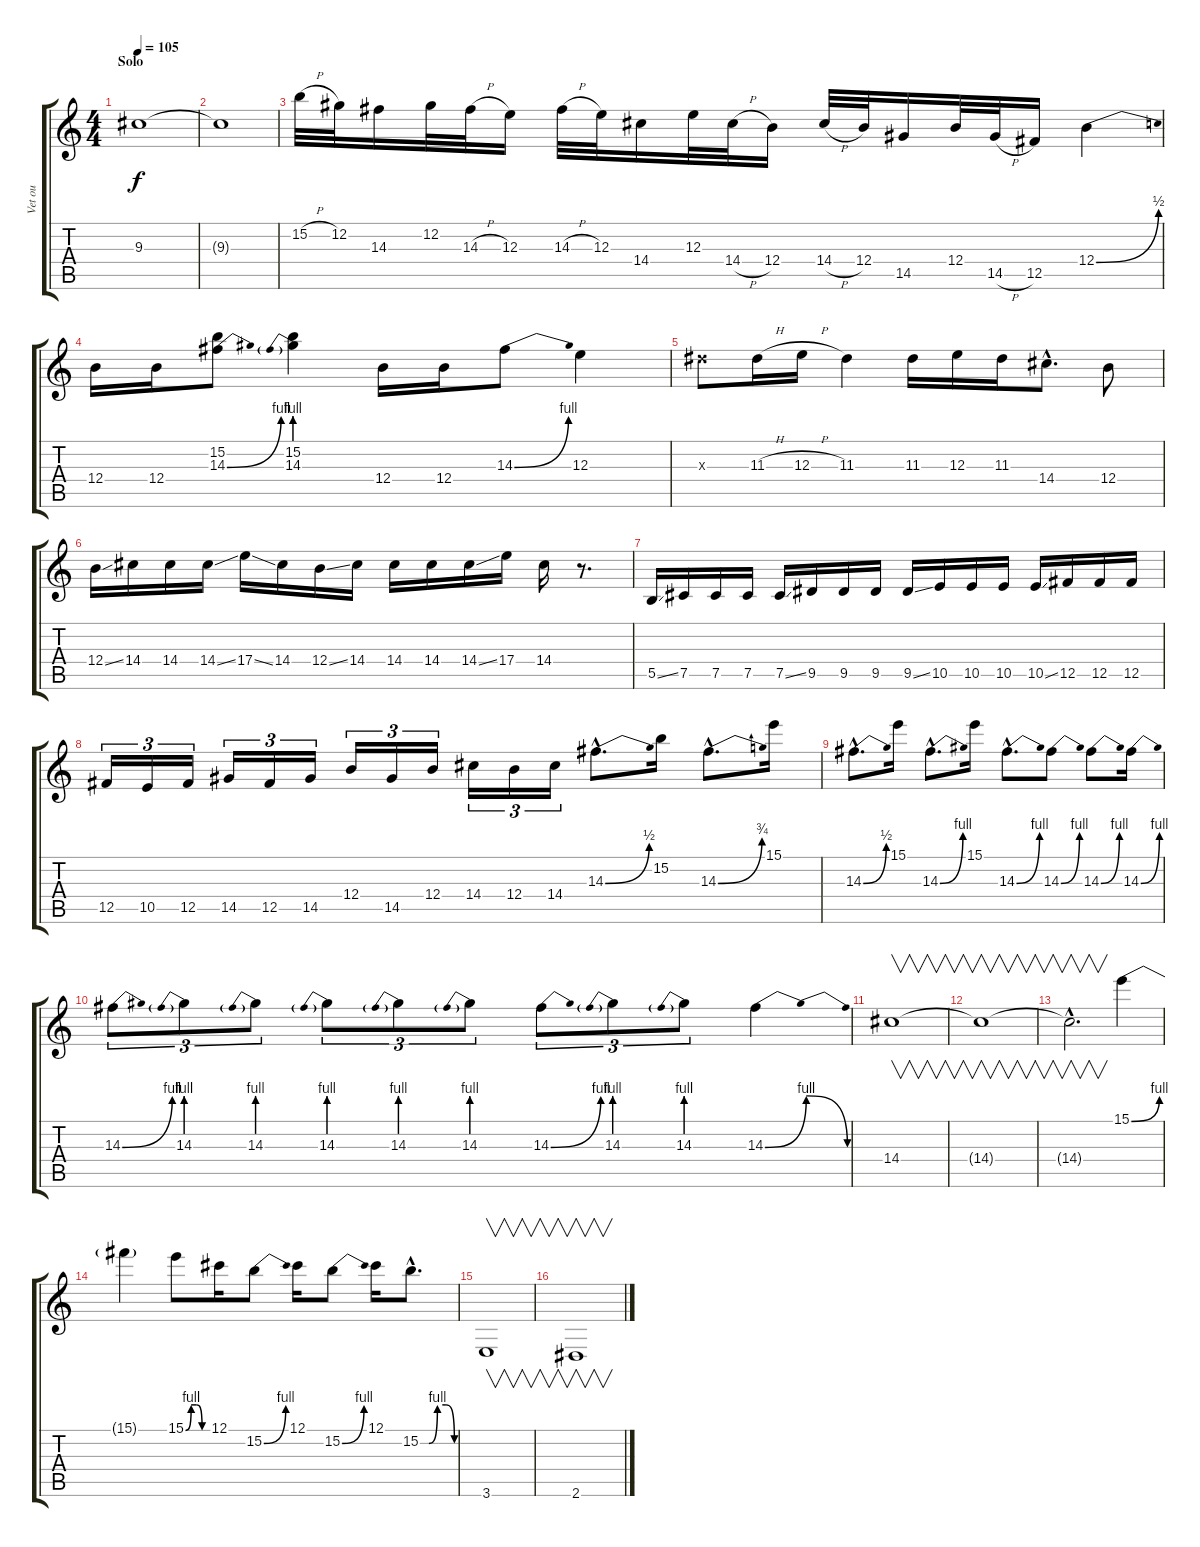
\track ("Vet ou" "Vet ou") {instrument distortionguitar}
\staff {score tabs}
\tuning (Db4 Ab3 E3 B2 Gb2 Db2) {hide}
\ts (4 4)
\section ("" "Solo")
\tempo 105
\clef g2
\ks c
9.3.1{dy f} |
9.3{t}.1 |
15.2{h}.32 12.2.32 14.3.16 12.2.32 14.3{h}.32 12.3.16 14.3{h}.32 12.3.32 14.4.16 12.3.32 14.4{h}.32 12.4.16 14.4{h}.32 12.4.32 14.5.16 12.4.32 14.5{h}.32 12.5.16 12.4{be (bend 0 0 60 2)}.4 |
12.4.16 12.4.16 (15.2 14.3{be (bend 0 0 60 4)}).8 (15.2 14.3{be (prebend 0 4 60 4)}).4 12.4.16 12.4.16 14.3{be (bend 0 0 60 4)}.8 12.3.4 |
11.3{x}.8 11.3{h}.16 12.3{h}.16 11.3.4 11.3.16 12.3.16 11.3.16 14.4{hac}.8{d} 12.4.8 |
12.4{ss}.16 14.4.16 14.4.16 14.4{ss}.16 17.4{ss}.16 14.4.16 12.4{ss}.16 14.4.16 14.4.16 14.4.16 14.4{ss}.16 17.4.16 14.4.16 r.8{d} |
5.5{ss}.16 7.5.16 7.5.16 7.5.16 7.5{ss}.16 9.5.16 9.5.16 9.5.16 9.5{ss}.16 10.5.16 10.5.16 10.5.16 10.5{ss}.16 12.5.16 12.5.16 12.5.16 |
12.5.16{tu (3 2)} 10.5.16{tu (3 2)} 12.5.16{tu (3 2)} 14.5.16{tu (3 2)} 12.5.16{tu (3 2)} 14.5.16{tu (3 2)} 12.4.16{tu (3 2)} 14.5.16{tu (3 2)} 12.4.16{tu (3 2)} 14.4.16{tu (3 2)} 12.4.16{tu (3 2)} 14.4.16{tu (3 2)} 14.3{be (bend 0 0 60 2) hac}.8{d} 15.2.16 14.3{be (bend 0 0 60 3) hac}.8{d} 15.1.16 |
14.3{be (bend 0 0 60 2) hac}.8{d} 15.1.16 14.3{be (bend 0 0 60 4) hac}.8{d} 15.1.16 14.3{be (bend 0 0 60 4) hac}.8{d} 14.3{be (bend 0 0 60 4)}.8 14.3{be (bend 0 0 60 4)}.8 14.3{be (bend 0 0 60 4)}.16 |
14.3{be (bend 0 0 60 4)}.8{tu (3 2)} 14.3{be (prebend 0 4 60 4)}.8{tu (3 2)} 14.3{be (prebend 0 4 60 4)}.8{tu (3 2)} 14.3{be (prebend 0 4 60 4)}.8{tu (3 2)} 14.3{be (prebend 0 4 60 4)}.8{tu (3 2)} 14.3{be (prebend 0 4 60 4)}.8{tu (3 2)} 14.3{be (bend 0 0 60 4)}.8{tu (3 2)} 14.3{be (prebend 0 4 60 4)}.8{tu (3 2)} 14.3{be (prebend 0 4 60 4)}.8{tu (3 2)} 14.3{be (bendrelease 0 0 15 4 50 4 60 0)}.4 |
14.4.1{v} |
14.4{t}.1{v} |
14.4{hac t}.2{v d} 15.1{be (bend 0 0 60 4)}.4 |
15.1{t}.4 15.1{be (custom 0 0 15 4 30 4 45 0 60 0)}.8 12.1.16 15.2{be (bend 0 0 60 4)}.8 12.1.16 15.2{be (bend 0 0 60 4)}.8 12.1.16 15.2{be (custom 0 0 15 0 30 4 45 4 60 0) hac}.8{d} |
3.6.1{v} |
2.6.1{v}
